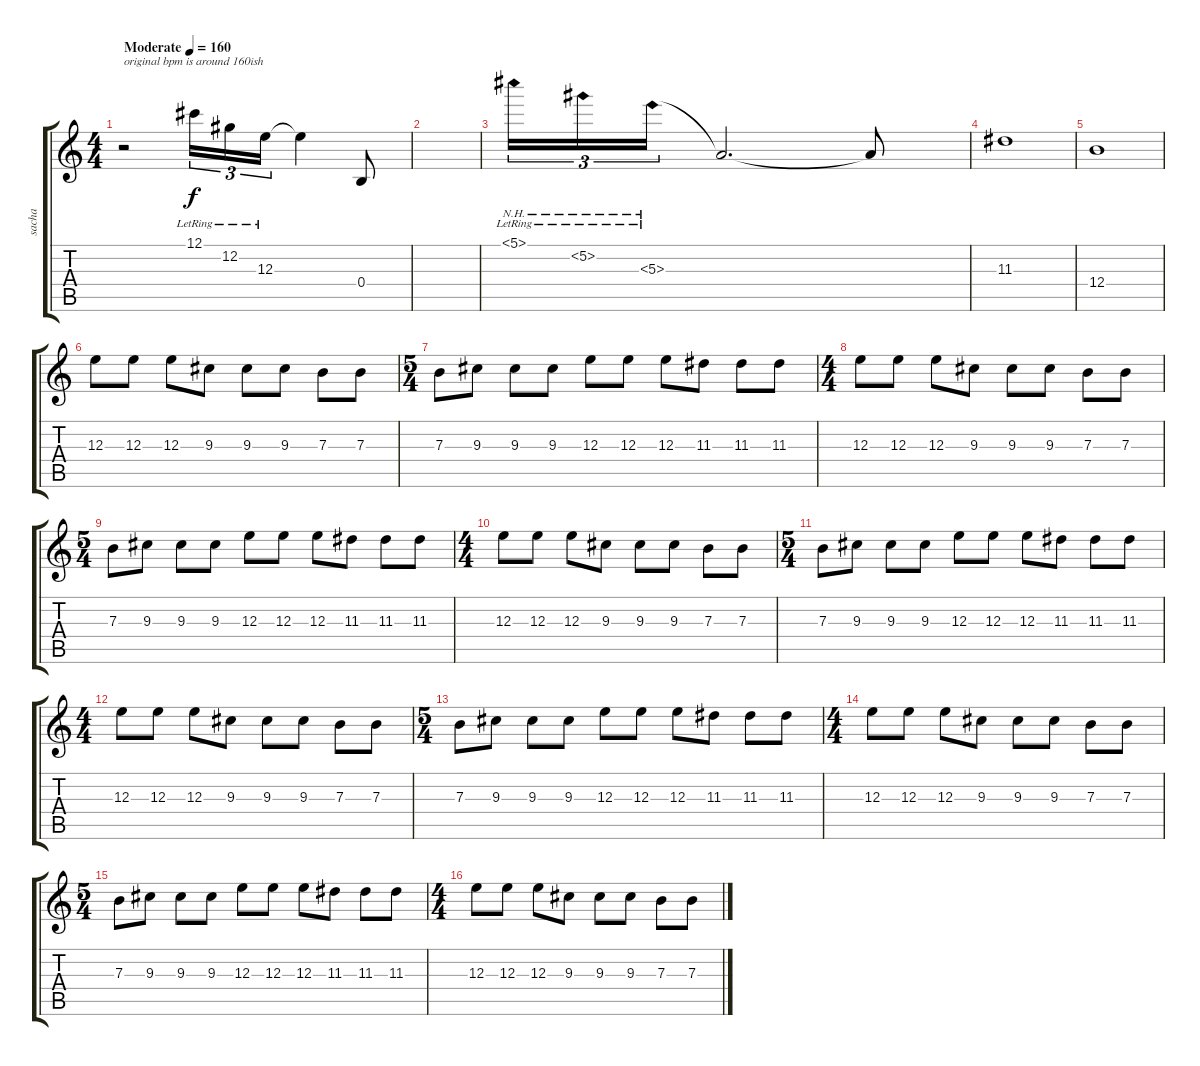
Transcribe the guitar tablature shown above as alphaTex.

\track ("sacha" "sacha") {instrument distortionguitar}
\staff {score tabs}
\tuning (Db4 Ab3 E3 B2 Gb2 B1) {hide}
\ts (4 4)
\tempo (160 "Moderate")
\clef g2
\ks c
r.2{txt "original bpm is around 160ish" dy f instrument distortionguitar} 12.1{lr}.16{tu (3 2)} 12.2{lr}.16{tu (3 2)} 12.3{lr}.16{tu (3 2)} 12.3{t}.4 0.4.8 |
|
5.1{nh lr}.16{tu (3 2)} 5.2{nh lr}.16{tu (3 2)} 5.3{nh lr}.16{tu (3 2)} 5.3{t}.2{d} 5.3{t}.8 |
11.3.1 |
12.4.1 |
12.3.8 12.3.8 12.3.8 9.3.8 9.3.8 9.3.8 7.3.8 7.3.8 |
\ts (5 4)
7.3.8 9.3.8 9.3.8 9.3.8 12.3.8 12.3.8 12.3.8 11.3.8 11.3.8 11.3.8 |
\ts (4 4)
12.3.8 12.3.8 12.3.8 9.3.8 9.3.8 9.3.8 7.3.8 7.3.8 |
\ts (5 4)
7.3.8 9.3.8 9.3.8 9.3.8 12.3.8 12.3.8 12.3.8 11.3.8 11.3.8 11.3.8 |
\ts (4 4)
12.3.8 12.3.8 12.3.8 9.3.8 9.3.8 9.3.8 7.3.8 7.3.8 |
\ts (5 4)
7.3.8 9.3.8 9.3.8 9.3.8 12.3.8 12.3.8 12.3.8 11.3.8 11.3.8 11.3.8 |
\ts (4 4)
12.3.8 12.3.8 12.3.8 9.3.8 9.3.8 9.3.8 7.3.8 7.3.8 |
\ts (5 4)
7.3.8 9.3.8 9.3.8 9.3.8 12.3.8 12.3.8 12.3.8 11.3.8 11.3.8 11.3.8 |
\ts (4 4)
12.3.8 12.3.8 12.3.8 9.3.8 9.3.8 9.3.8 7.3.8 7.3.8 |
\ts (5 4)
7.3.8 9.3.8 9.3.8 9.3.8 12.3.8 12.3.8 12.3.8 11.3.8 11.3.8 11.3.8 |
\ts (4 4)
12.3.8 12.3.8 12.3.8 9.3.8 9.3.8 9.3.8 7.3.8 7.3.8
